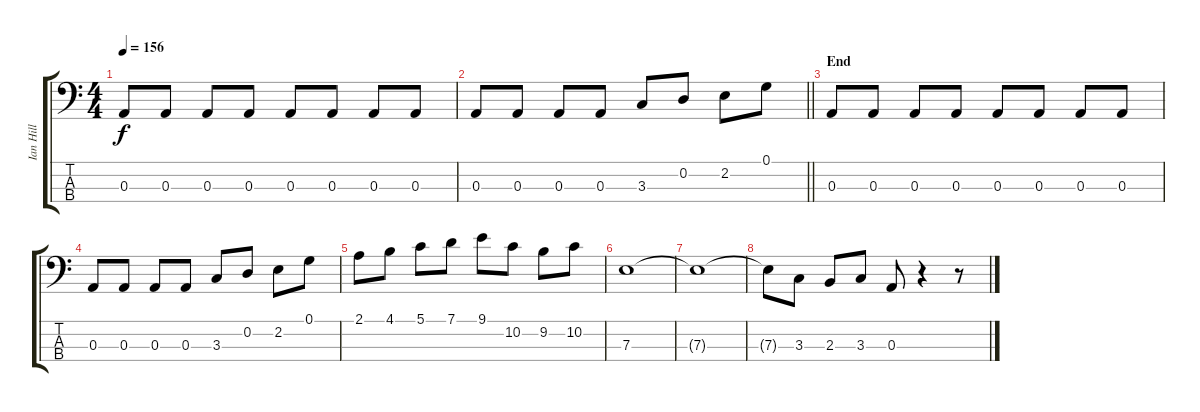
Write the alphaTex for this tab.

\track ("Ian Hill" "Ian Hill") {instrument electricbassfinger}
\staff {score tabs}
\tuning (G2 D2 A1 E1) {hide}
\ts (4 4)
\tempo 156
\clef f4
\ks c
0.3.8{dy f} 0.3.8 0.3.8 0.3.8 0.3.8 0.3.8 0.3.8 0.3.8 |
\barLineRight lightlight
0.3.8 0.3.8 0.3.8 0.3.8 3.3.8 0.2.8 2.2.8 0.1.8 |
\section ("" "End")
0.3.8 0.3.8 0.3.8 0.3.8 0.3.8 0.3.8 0.3.8 0.3.8 |
0.3.8 0.3.8 0.3.8 0.3.8 3.3.8 0.2.8 2.2.8 0.1.8 |
2.1.8 4.1.8 5.1.8 7.1.8 9.1.8 10.2.8 9.2.8 10.2.8 |
7.3.1 |
7.3{t}.1 |
7.3{t}.8 3.3.8 2.3.8 3.3.8 0.3.8 r.4 r.8
